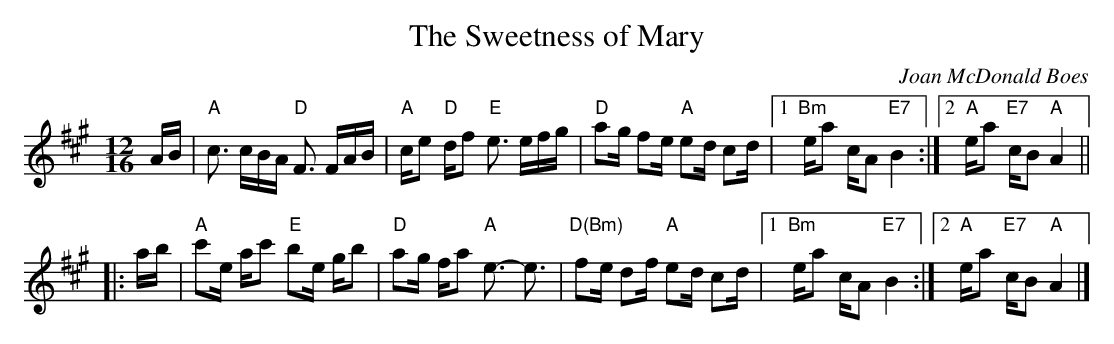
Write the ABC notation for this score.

X:1
T: Sweetness of Mary, The
C: Joan McDonald Boes
M: 12/16
L: 1/16
K: A
   AB \
| "A"c3 cBA "D"F3 FAB | "A"ce2 "D"df2 "E"e3 efg | "D"a2g f2e "A"e2d c2d \
|1 "Bm"ea2 cA2 "E7"B4 :|2 "A"ea2 "E7"cB2 "A"A4 ||
|: ab \
| "A"c'2e ac'2 "E"b2e gb2 | "D"a2g fa2 "A"e3- e3 | "D(Bm)"f2e d2f "A"e2d c2d \
|1 "Bm"ea2 cA2 "E7"B4 :|2 "A"ea2 "E7"cB2 "A"A4 |]
